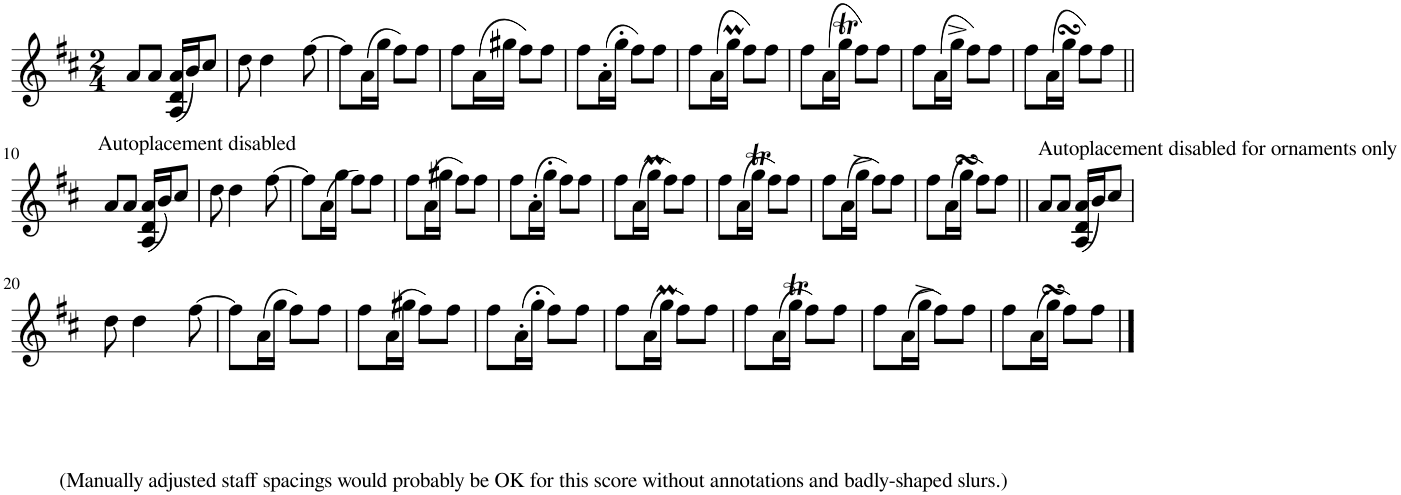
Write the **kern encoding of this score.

**kern
*part1
*staff1
*I"Piano
*I'Pno.
*clefG2
*k[f#c#]
*M2/4
=1
8a/L
8a/J
(16A/ 16d/ 16a/LL
16b/J)
8cc#/J
=2
8dd\
4dd\
[8ff#\
=3
8ff#\L]
(16a\L
16gg\JJ
8ff#\L)
8ff#\J
=4
8ff#\L
(16a\L
16gg#X\JJ
8ff#\L)
8ff#\J
=5
8ff#\L
(16a'\L
16gg'\JJ
8ff#\L)
8ff#\J
=6
8ff#\L
(16a\L
16ggM\JJ
8ff#\L)
8ff#\J
=7
8ff#\L
(16a\L
16ggT\JJ
8ff#\L)
8ff#\J
=8
8ff#\L
(16a\L
16gg^\JJ
8ff#\L)
8ff#\J
=9
8ff#\L
(16a\L
16ggsSSs\JJ
8ff#\L)
8ff#\J
!!LO:LB:g=z
=10||
!LO:TX:a:t=Autoplacement disabled
8a/L
8a/J
(16A/ 16d/ 16a/LL
16b/J)
8cc#/J
=11
8dd\
4dd\
[8ff#\
=12
8ff#\L]
(16a\L
16gg\JJ
8ff#\L)
8ff#\J
=13
8ff#\L
(16a\L
16gg#X\JJ
8ff#\L)
8ff#\J
=14
8ff#\L
(16a'\L
16gg'\JJ
8ff#\L)
8ff#\J
=15
8ff#\L
(16a\L
16ggM\JJ
8ff#\L)
8ff#\J
=16
8ff#\L
(16a\L
16ggT\JJ
8ff#\L)
8ff#\J
=17
8ff#\L
(16a\L
16gg^\JJ
8ff#\L)
8ff#\J
=18
8ff#\L
(16a\L
16ggsSSs\JJ
8ff#\L)
8ff#\J
=19||
!LO:TX:a:t=Autoplacement disabled for ornaments only
8a/L
8a/J
(16A/ 16d/ 16a/LL
16b/J)
8cc#/J
!!LO:LB:g=z
=20
8dd\
4dd\
[8ff#\
=21
8ff#\L]
(16a\L
16gg\JJ
8ff#\L)
8ff#\J
=22
8ff#\L
(16a\L
16gg#X\JJ
8ff#\L)
8ff#\J
=23
8ff#\L
(16a'\L
16gg'\JJ
8ff#\L)
8ff#\J
=24
8ff#\L
(16a\L
16ggM\JJ
8ff#\L)
8ff#\J
=25
8ff#\L
(16a\L
16ggT\JJ
8ff#\L)
8ff#\J
=26
8ff#\L
(16a\L
16gg^\JJ
8ff#\L)
8ff#\J
=27
8ff#\L
(16a\L
16ggsSSs\JJ
8ff#\L)
!LO:TX:b:t=(Manually adjusted staff spacings would probably be OK for this score without annotations and badly-shaped slurs.)
8ff#\J
==
*-
